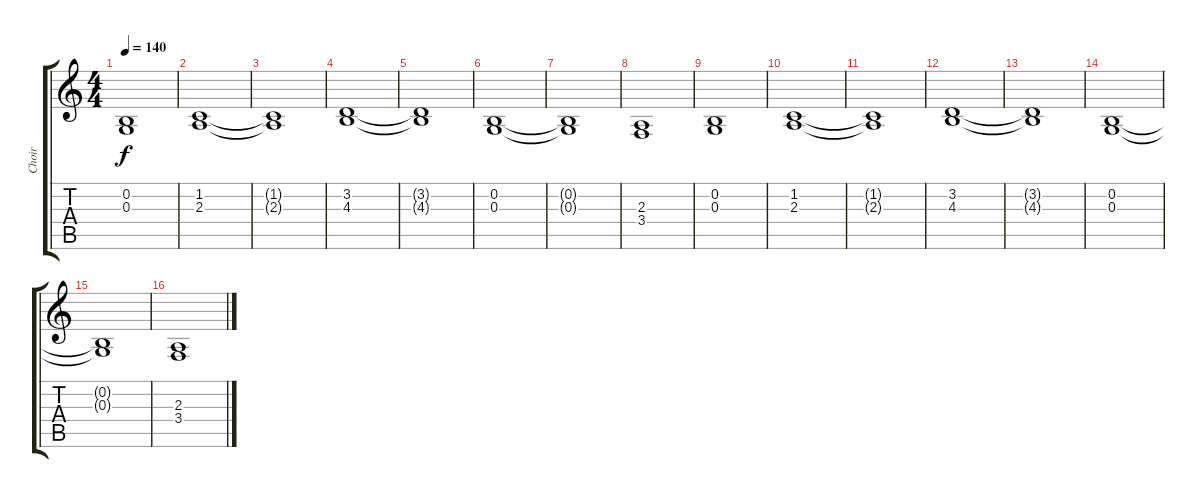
\track ("Choir" "Choir") {instrument choiraahs}
\staff {score tabs}
\tuning (E4 B3 G3 D3 A2 E2) {hide}
\ts (4 4)
\tempo 140
\clef g2
\ks c
(0.2 0.3).1{dy f} |
(1.2 2.3).1 |
(1.2{t} 2.3{t}).1 |
(3.2 4.3).1 |
(3.2{t} 4.3{t}).1 |
(0.2 0.3).1 |
(0.2{t} 0.3{t}).1 |
(2.3 3.4).1 |
(0.2 0.3).1 |
(1.2 2.3).1 |
(1.2{t} 2.3{t}).1 |
(3.2 4.3).1 |
(3.2{t} 4.3{t}).1 |
(0.2 0.3).1 |
(0.2{t} 0.3{t}).1 |
(2.3 3.4).1
